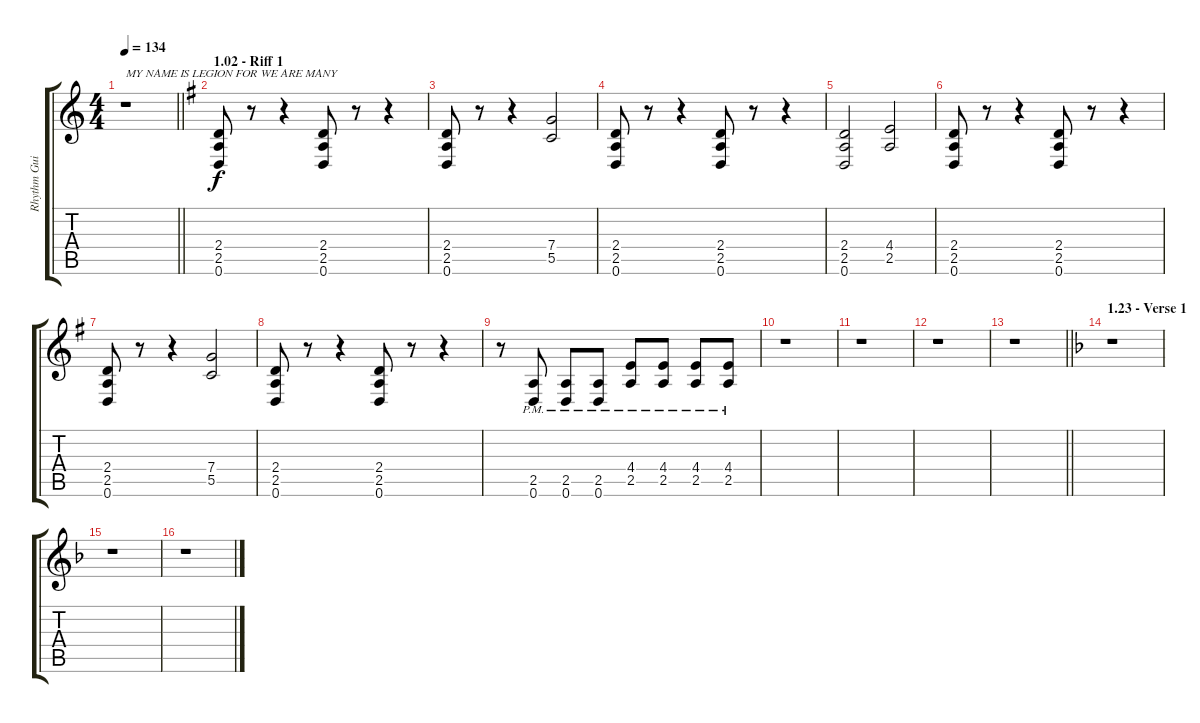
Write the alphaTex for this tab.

\track ("Rhythm Guitar" "Rhythm Gui") {instrument distortionguitar}
\staff {score tabs}
\tuning (D4 A3 F3 C3 G2 D2) {hide}
\ts (4 4)
\tempo 134
\clef g2
\barLineRight lightlight
\ks c
r.1{txt "MY NAME IS LEGION FOR WE ARE MANY" dy f instrument distortionguitar} |
\section ("" "1.02 - Riff 1")
\ks eminor
(2.4 2.5 0.6).8 r.8 r.4 (2.4 2.5 0.6).8 r.8 r.4 |
(2.4 2.5 0.6).8 r.8 r.4 (7.4 5.5).2 |
(2.4 2.5 0.6).8 r.8 r.4 (2.4 2.5 0.6).8 r.8 r.4 |
(2.4 2.5 0.6).2 (4.4 2.5).2 |
(2.4 2.5 0.6).8 r.8 r.4 (2.4 2.5 0.6).8 r.8 r.4 |
(2.4 2.5 0.6).8 r.8 r.4 (7.4 5.5).2 |
(2.4 2.5 0.6).8 r.8 r.4 (2.4 2.5 0.6).8 r.8 r.4 |
r.8 (2.5{pm} 0.6{pm}).8 (2.5{pm} 0.6{pm}).8 (2.5{pm} 0.6{pm}).8 (4.4{pm} 2.5{pm}).8 (4.4{pm} 2.5{pm}).8 (4.4{pm} 2.5{pm}).8 (4.4{pm} 2.5{pm}).8 |
r.1 |
r.1 |
r.1 |
\barLineRight lightlight
r.1 |
\section ("" "1.23 - Verse 1")
\ks dminor
r.1 |
r.1 |
r.1
